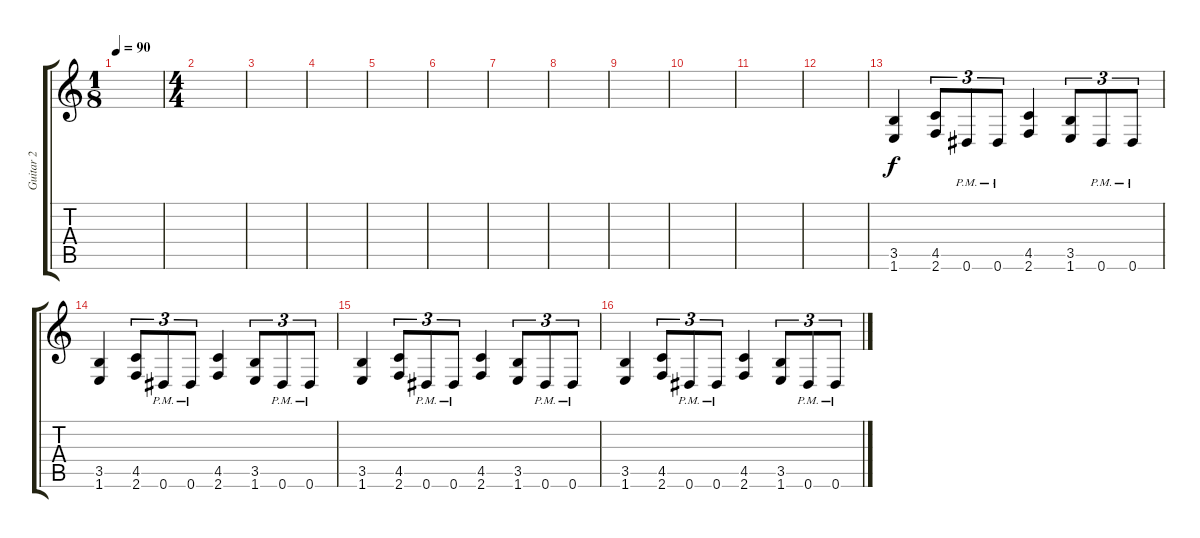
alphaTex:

\track ("Guitar 2" "Guitar 2") {instrument distortionguitar}
\staff {score tabs}
\tuning (Eb4 Bb3 Gb3 Db3 Ab2 Eb2) {hide}
\ts (1 8)
\tempo 90
\clef g2
\ks c
|
\ts (4 4)
|
|
|
|
|
|
|
|
|
|
|
(3.5 1.6).4 (4.5 2.6).8{tu (3 2)} 0.6{pm}.8{tu (3 2)} 0.6{pm}.8{tu (3 2)} (4.5 2.6).4 (3.5 1.6).8{tu (3 2)} 0.6{pm}.8{tu (3 2)} 0.6{pm}.8{tu (3 2)} |
(3.5 1.6).4 (4.5 2.6).8{tu (3 2)} 0.6{pm}.8{tu (3 2)} 0.6{pm}.8{tu (3 2)} (4.5 2.6).4 (3.5 1.6).8{tu (3 2)} 0.6{pm}.8{tu (3 2)} 0.6{pm}.8{tu (3 2)} |
(3.5 1.6).4 (4.5 2.6).8{tu (3 2)} 0.6{pm}.8{tu (3 2)} 0.6{pm}.8{tu (3 2)} (4.5 2.6).4 (3.5 1.6).8{tu (3 2)} 0.6{pm}.8{tu (3 2)} 0.6{pm}.8{tu (3 2)} |
(3.5 1.6).4 (4.5 2.6).8{tu (3 2)} 0.6{pm}.8{tu (3 2)} 0.6{pm}.8{tu (3 2)} (4.5 2.6).4 (3.5 1.6).8{tu (3 2)} 0.6{pm}.8{tu (3 2)} 0.6{pm}.8{tu (3 2)}
